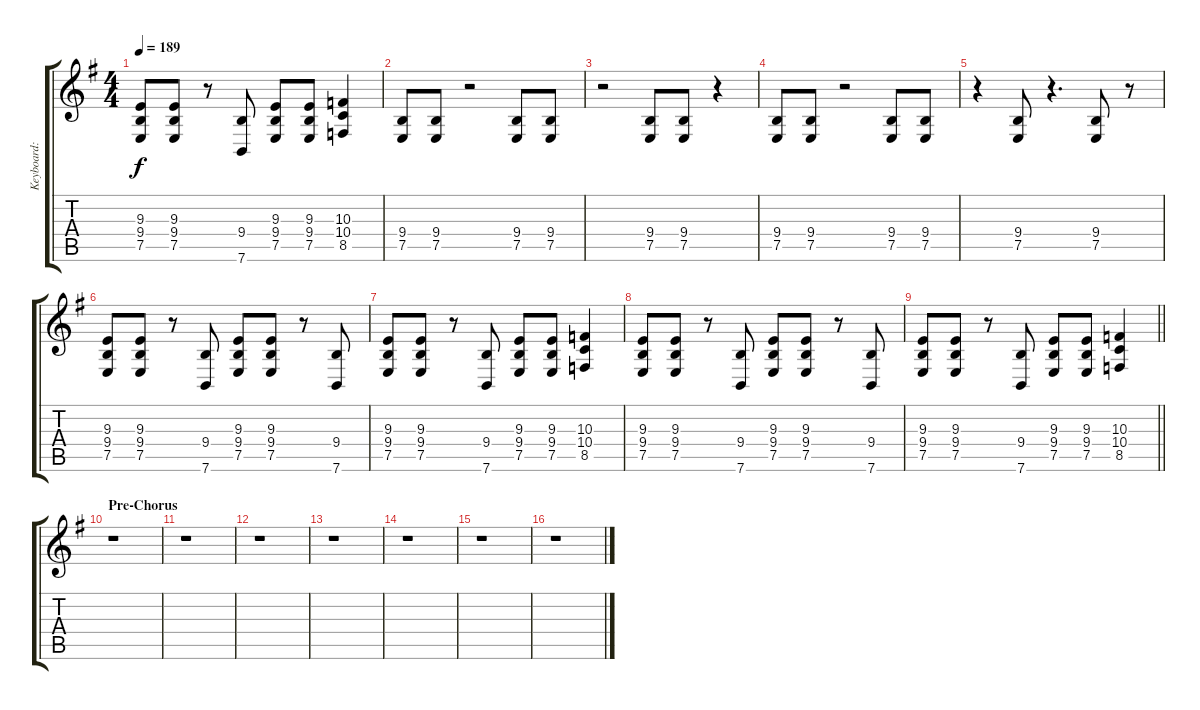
\track ("Keyboard: Tsugumi Kotobuki" "Keyboard: ") {instrument lead2sawtooth}
\staff {score tabs}
\tuning (E4 B3 G3 D3 A2 E2) {hide}
\ts (4 4)
\tempo 189
\clef g2
\ks g
(9.3 9.4 7.5).8{dy f} (9.3 9.4 7.5).8 r.8 (9.4 7.6).8 (9.3 9.4 7.5).8 (9.3 9.4 7.5).8 (10.3 10.4 8.5).4 |
(9.4 7.5).8{volume 13 instrument lead5charang} (9.4 7.5).8 r.2 (9.4 7.5).8 (9.4 7.5).8 |
r.2 (9.4 7.5).8 (9.4 7.5).8 r.4 |
(9.4 7.5).8 (9.4 7.5).8 r.2 (9.4 7.5).8 (9.4 7.5).8 |
r.4 (9.4 7.5).8 r.4{d} (9.4 7.5).8 r.8 |
(9.3 9.4 7.5).8{volume 15 instrument lead2sawtooth} (9.3 9.4 7.5).8 r.8 (9.4 7.6).8 (9.3 9.4 7.5).8 (9.3 9.4 7.5).8 r.8 (9.4 7.6).8 |
(9.3 9.4 7.5).8 (9.3 9.4 7.5).8 r.8 (9.4 7.6).8 (9.3 9.4 7.5).8 (9.3 9.4 7.5).8 (10.3 10.4 8.5).4 |
(9.3 9.4 7.5).8 (9.3 9.4 7.5).8 r.8 (9.4 7.6).8 (9.3 9.4 7.5).8 (9.3 9.4 7.5).8 r.8 (9.4 7.6).8 |
\barLineRight lightlight
(9.3 9.4 7.5).8 (9.3 9.4 7.5).8 r.8 (9.4 7.6).8 (9.3 9.4 7.5).8 (9.3 9.4 7.5).8 (10.3 10.4 8.5).4 |
\section ("" "Pre-Chorus")
r.1 |
r.1 |
r.1 |
r.1 |
r.1 |
r.1 |
r.1
